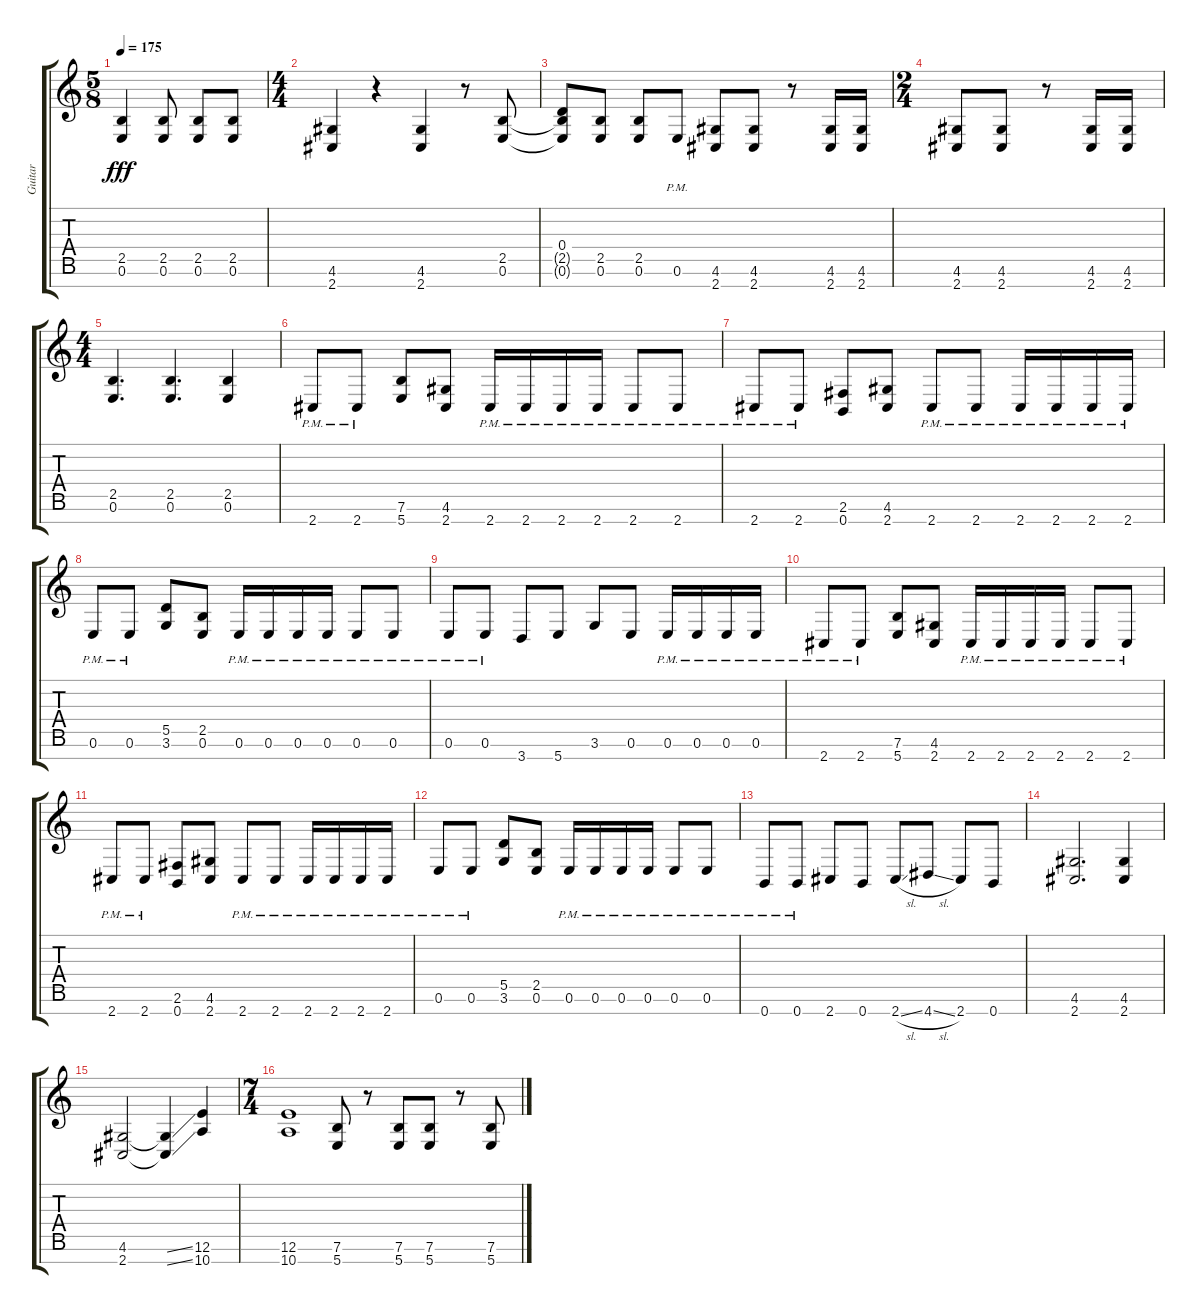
\track ("Guitar" "Guitar") {instrument distortionguitar}
\staff {score tabs}
\tuning (E4 B3 G3 D3 A2 E2 B1) {hide}
\ts (5 8)
\tempo 175
\clef g2
\ks c
(2.5 0.6).4{dy fff} (2.5 0.6).8 (2.5 0.6).8 (2.5 0.6).8 |
\ts (4 4)
(4.6 2.7).4 r.4 (4.6 2.7).4 r.8 (2.5 0.6).8 |
(0.4 2.5{t} 0.6{t}).8 (2.5 0.6).8 (2.5 0.6).8 0.6{pm}.8 (4.6 2.7).8 (4.6 2.7).8 r.8 (4.6 2.7).16 (4.6 2.7).16 |
\ts (2 4)
(4.6 2.7).8 (4.6 2.7).8 r.8 (4.6 2.7).16 (4.6 2.7).16 |
\ts (4 4)
(2.5 0.6).4{d} (2.5 0.6).4{d} (2.5 0.6).4 |
2.7{pm}.8 2.7{pm}.8 (7.6 5.7).8 (4.6 2.7).8 2.7{pm}.16 2.7{pm}.16 2.7{pm}.16 2.7{pm}.16 2.7{pm}.8 2.7{pm}.8 |
2.7{pm}.8 2.7{pm}.8 (2.6 0.7).8 (4.6 2.7).8 2.7{pm}.8 2.7{pm}.8 2.7{pm}.16 2.7{pm}.16 2.7{pm}.16 2.7{pm}.16 |
0.6{pm}.8 0.6{pm}.8 (5.5 3.6).8 (2.5 0.6).8 0.6{pm}.16 0.6{pm}.16 0.6{pm}.16 0.6{pm}.16 0.6{pm}.8 0.6{pm}.8 |
0.6{pm}.8 0.6{pm}.8 3.7.8 5.7.8 3.6.8 0.6.8 0.6{pm}.16 0.6{pm}.16 0.6{pm}.16 0.6{pm}.16 |
2.7{pm}.8 2.7{pm}.8 (7.6 5.7).8 (4.6 2.7).8 2.7{pm}.16 2.7{pm}.16 2.7{pm}.16 2.7{pm}.16 2.7{pm}.8 2.7{pm}.8 |
2.7{pm}.8 2.7{pm}.8 (2.6 0.7).8 (4.6 2.7).8 2.7{pm}.8 2.7{pm}.8 2.7{pm}.16 2.7{pm}.16 2.7{pm}.16 2.7{pm}.16 |
0.6{pm}.8 0.6{pm}.8 (5.5 3.6).8 (2.5 0.6).8 0.6{pm}.16 0.6{pm}.16 0.6{pm}.16 0.6{pm}.16 0.6{pm}.8 0.6{pm}.8 |
0.7{pm}.8 0.7{pm}.8 2.7.8 0.7.8 2.7{sl}.8 4.7{sl}.8 2.7.8 0.7.8 |
(4.6 2.7).2{d} (4.6 2.7).4 |
(4.6 2.7).2 (4.6{ss t} 2.7{ss t}).4 (12.6 10.7).4 |
\ts (7 4)
(12.6 10.7).1 (7.6 5.7).8 r.8 (7.6 5.7).8 (7.6 5.7).8 r.8 (7.6 5.7).8
